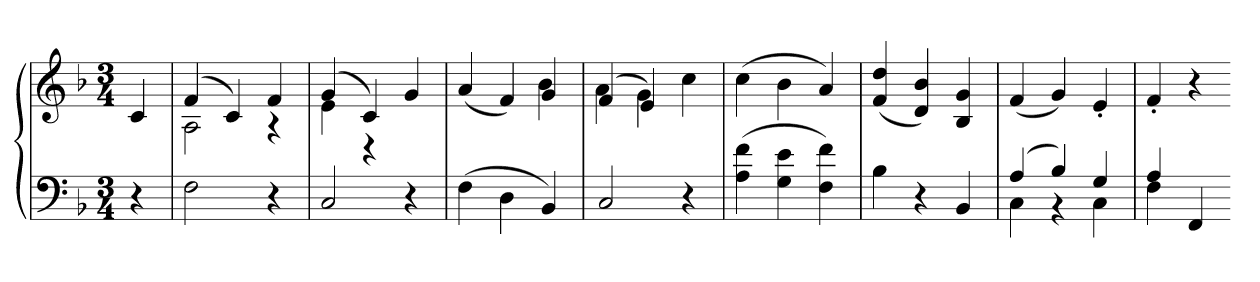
**kern	**kern
*part1	*part1
*staff2	*staff1
*clefF4	*clefG2
*k[b-]	*k[b-]
*F:	*F:
*M3/4	*M3/4
=	=
4r	4c
=9	=9
*	*^
2F	(4f	2A
.	4c)	.
4r	4f	4r
=10	=10	=10
2C	(4g	4e
.	4c)	4r
4r	4g	4ryy
=11	=11	=11
(4F	(4a	2ryy
4D	4f)	.
4BB-)	4g	4b-
=12	=12	=12
2C	(4f	4a
.	4e)	4g
4r	4cc	4ryy
*	*v	*v
=13	=13
(4A 4f	(4cc
4G 4e	4b-
4F 4f)	4a)
=14	=14
4B-	(4f 4dd
4r	4d 4b-)
4BB-	4B- 4g
=15	=15
*^	*
(4A	4C	(4f
4B-)	4r	4g)
4G	4C	4e'
=16	=16	=16
4A	4F	4f'
4FF	4ryy	4r
*v	*v	*
=-	=-
*-	*-
